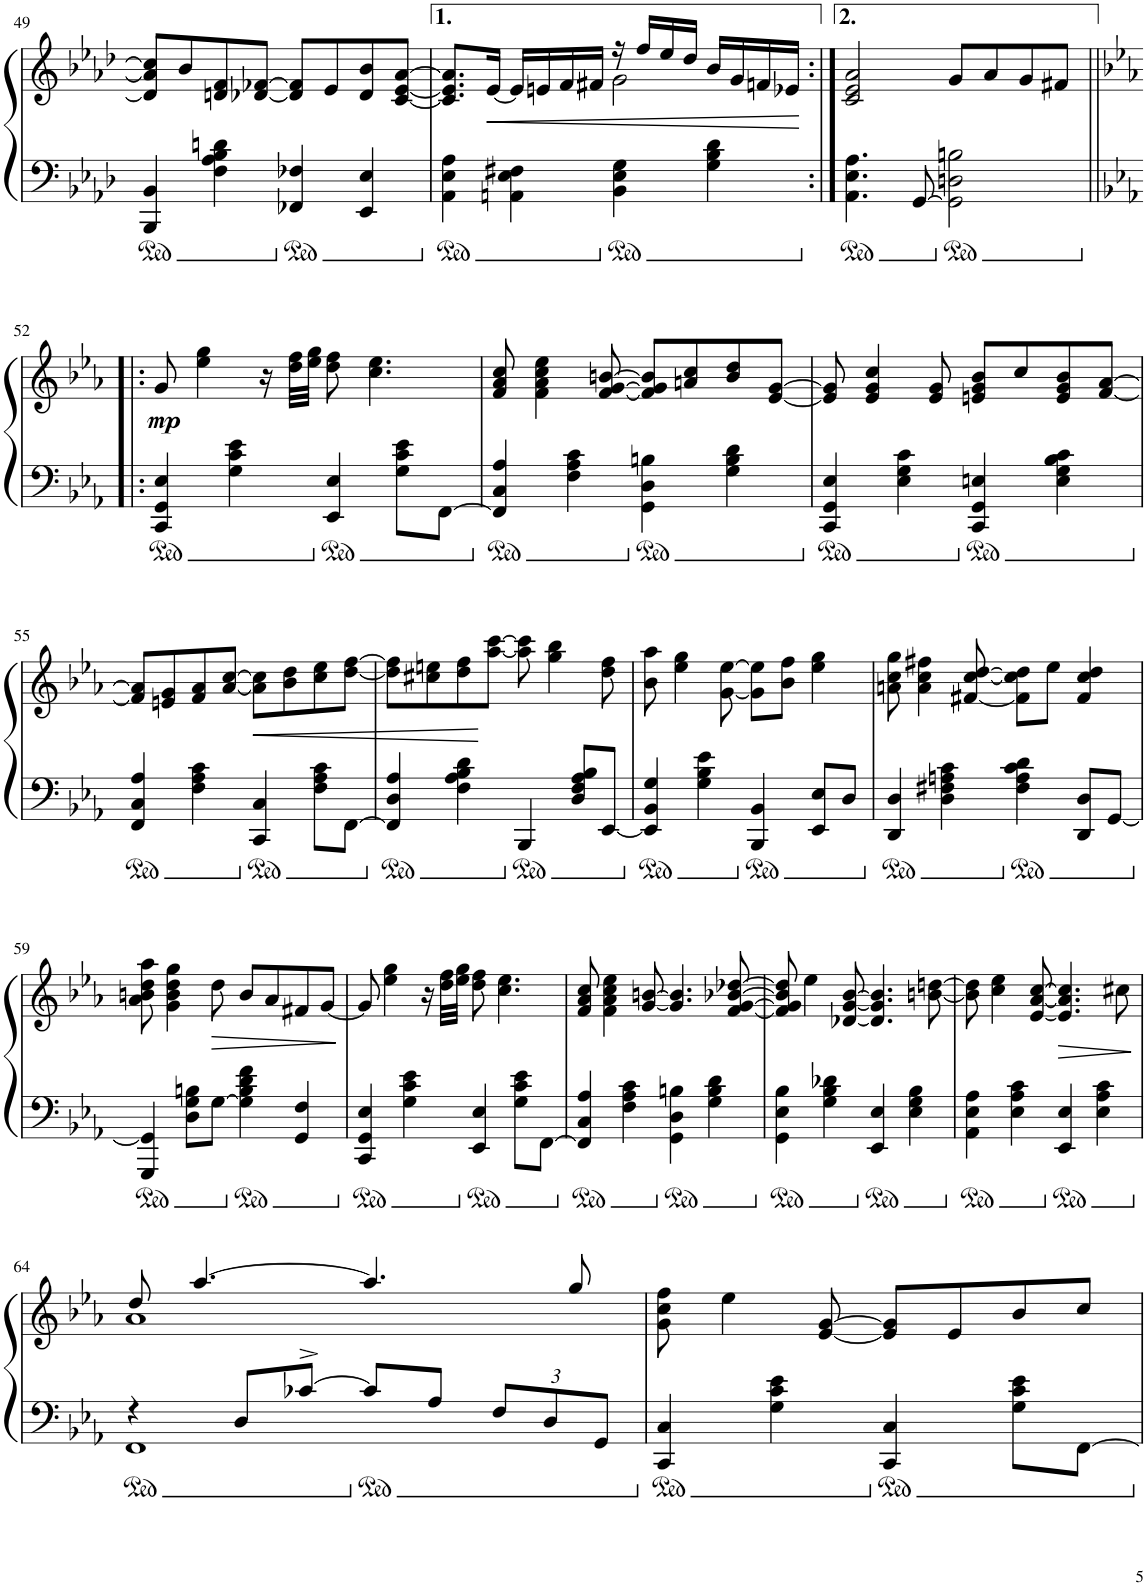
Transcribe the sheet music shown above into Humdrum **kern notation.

**kern	**kern	**dynam
*part1	*part1	*part1
*staff2	*staff1	*staff1/2
*I"Piano	*	*
*I'Pno.	*	*
!!LO:PB:g=z
*clefF4	*clefG2	*
*k[b-e-a-d-]	*k[b-e-a-d-]	*
*A-:	*A-:	*
*M4/4	*M4/4	*
*met(c)	*met(c)	*
=49	=49	=49
4BBB-/ 4BB-/	8d/] 8a-/] 8cc/]L	.
.	8b-/	.
4F\ 4A-\ 4B-\ 4dn\	8dn/ 8f/	.
.	[8d-X/ [8f-X/J	.
4FF-X/ 4F-X/	8d-/] 8f-/]L	.
.	8e-/	.
4EE-/ 4E-/	8d-/ 8b-/	.
.	[8c/ [8e-/ [8a-/J	.
=50	=50	=50
*	*^	*
4AA-\ 4E-\ 4A-\	8.c/] 8.e-/] 8.a-/]L	2ryy	.
!	!	!	!LO:HP:b
.	[16e-/Jk	.	<
4AAn\ 4E-\ 4F#X\	16e-/LL]	.	.
.	16en/	.	.
.	16f/	.	.
.	16f#X/JJ	.	.
4BB-\ 4E-\ 4G\	16r	2g\	.
.	16ff/LL	.	.
.	16ee-/	.	.
.	16dd-/JJ	.	.
4G\ 4B-\ 4d-\	16b-/LL	.	.
.	16g/	.	.
.	16fn/	.	.
.	16e-X/JJ	.	.
*	*v	*v	*
.	.	[
=51:|!	=51:|!	=51:|!
4.AA-\ 4.E-\ 4.A-\	2c/ 2e-/ 2a-/	.
[8GG/	.	.
2GG\] 2Dn\ 2Bn\	8g/L	.
.	8a-/	.
.	8g/	.
.	8f#X/J	.
!!LO:LB:g=z
=52!|:	=52!|:	=52!|:
*k[b-e-a-]	*k[b-e-a-]	*
!	!	!LO:DY:b
4CC/ 4GG/ 4E-/	8g/	mp
.	4ee-\ 4gg\	.
4G\ 4c\ 4e-\	.	.
.	16r	.
.	32dd\ 32ff\LLL	.
.	32ee-\ 32gg\JJJ	.
4EE-/ 4E-/	8dd\ 8ff\	.
.	4.cc\ 4.ee-\	.
8G\ 8c\ 8e-\L	.	.
[8FF\J	.	.
=53	=53	=53
4FF/] 4C/ 4A-/	8f/ 8a-/ 8cc/	.
.	4f\ 4a-\ 4cc\ 4ee-\	.
4F\ 4A-\ 4c\	.	.
.	[8f/ [8g/ [8bn/	.
4GG\ 4D\ 4Bn\	8f/] 8g/] 8b/]L	.
.	8an/ 8cc/	.
4G\ 4B\ 4d\	8b/ 8dd/	.
.	[8e-/ [8g/J	.
=54	=54	=54
4CC/ 4GG/ 4E-/	8e-/] 8g/]	.
.	4e-/ 4g/ 4cc/	.
4E-\ 4G\ 4c\	.	.
.	8e-/ 8g/	.
4CC/ 4GG/ 4En/	8en/ 8g/ 8b-/L	.
.	8cc/	.
4E\ 4G\ 4B-\ 4c\	8e/ 8g/ 8b-/	.
.	[8f/ [8a-/J	.
!!LO:LB:g=z
=55	=55	=55
4FF/ 4C/ 4A-/	8f/] 8a-/]L	.
.	8en/ 8g/	.
4F\ 4A-\ 4c\	8f/ 8a-/	.
.	[8a-/ [8cc/J	.
!	!	!LO:HP:b
4CC/ 4C/	8a-\] 8cc\]L	<
.	8b-\ 8dd\	.
8F\ 8A-\ 8c\L	8cc\ 8ee-\	.
[8FF\J	[8dd\ [8ff\J	.
=56	=56	=56
4FF/] 4D/ 4A-/	8dd\] 8ff\]L	.
.	8cc#X\ 8een\	.
4F\ 4A-\ 4B-\ 4d\	8dd\ 8ff\	.
.	[8aa-\ [8ccc\J	[
4BBB-/	8aa-\] 8ccc\]	.
.	4gg\ 4bb-\	.
8D/ 8F/ 8A-/ 8B-/L	.	.
[8EE-/J	8dd\ 8ff\	.
=57	=57	=57
4EE-/] 4BB-/ 4G/	8b-\ 8aa-\	.
.	4ee-\ 4gg\	.
4G\ 4B-\ 4e-\	.	.
.	[8g\ [8ee-\	.
4BBB-/ 4BB-/	8g\] 8ee-\]L	.
.	8b-\ 8ff\J	.
8EE-/ 8E-/L	4ee-\ 4gg\	.
8D/J	.	.
=58	=58	=58
4DD/ 4D/	8an\ 8cc\ 8gg\	.
.	4a\ 4cc\ 4ff#X\	.
4D\ 4F#X\ 4An\ 4c\	.	.
.	[8f#X/ [8cc/ [8dd/	.
4F#\ 4A\ 4c\ 4d\	8f#\] 8cc\] 8dd\]L	.
.	8ee-\J	.
8DD/ 8D/L	4f#/ 4cc/ 4dd/	.
[8GG/J	.	.
!!LO:LB:g=z
=59	=59	=59
4GGG/ 4GG/]	8a-\ 8bn\ 8dd\ 8aa-\	.
.	4g\ 4b\ 4dd\ 4gg\	.
8D\ 8G\ 8Bn\L	.	.
!	!	!LO:HP:b
[8G\J	8dd\	>
4G\] 4B\ 4d\ 4f\	8b/L	.
.	8a-/	.
4GG/ 4F/	8f#X/	.
.	[8g/J	.
.	.	]
=60	=60	=60
4CC/ 4GG/ 4E-/	8g/]	.
.	4ee-\ 4gg\	.
4G\ 4c\ 4e-\	.	.
.	16r	.
.	32dd\ 32ff\LLL	.
.	32ee-\ 32gg\JJJ	.
4EE-/ 4E-/	8dd\ 8ff\	.
.	4.cc\ 4.ee-\	.
8G\ 8c\ 8e-\L	.	.
[8FF\J	.	.
=61	=61	=61
4FF/] 4C/ 4A-/	8f/ 8a-/ 8cc/	.
.	4f\ 4a-\ 4cc\ 4ee-\	.
4F\ 4A-\ 4c\	.	.
.	[8g/ [8bn/	.
4GG\ 4D\ 4Bn\	4.g/] 4.b/]	.
4G\ 4B\ 4d\	.	.
.	[8f/ [8g/ [8b-X/ [8dd-X/	.
=62	=62	=62
4GG\ 4E-\ 4B-\	8f/] 8g/] 8b-/] 8dd-/]	.
.	4ee-\	.
4G\ 4B-\ 4d-X\	.	.
.	[8d-X/ [8g/ [8b-/	.
4EE-/ 4E-/	4.d-/] 4.g/] 4.b-/]	.
4E-\ 4G\ 4B-\	.	.
.	[8bn\ [8ddn\	.
=63	=63	=63
4AA-\ 4E-\ 4A-\	8b\] 8dd\]	.
.	4cc\ 4ee-\	.
4E-\ 4A-\ 4c\	.	.
.	[8e-/ [8a-/ [8cc/	.
!	!	!LO:HP:b
4EE-/ 4E-/	4.e-/] 4.a-/] 4.cc/]	>
4E-\ 4A-\ 4c\	.	.
.	8cc#X\	.
.	.	]
!!LO:LB:g=z
=64	=64	=64
*^	*^	*
4r	1FF	8dd/	1a-	.
.	.	[4.aa-/	.	.
8D/L	.	.	.	.
[8c-X^/J	.	.	.	.
8c-/L]	.	4.aa-/]	.	.
8A-/J	.	.	.	.
*Xbrackettup	*	*	*	*
12F/L	.	.	.	.
12D/	.	.	.	.
.	.	8gg/	.	.
12GG/J	.	.	.	.
*v	*v	*	*	*
*	*v	*v	*
=65	=65	=65
4CC/ 4C/	8g\ 8cc\ 8ff\	.
.	4ee-\	.
4G\ 4c\ 4e-\	.	.
.	[8e-/ [8g/	.
4CC/ 4C/	8e-/] 8g/]L	.
.	8e-/	.
8G\ 8c\ 8e-\L	8b-/	.
[8FF\J	8cc/J	.
=	=	=
*-	*-	*-
